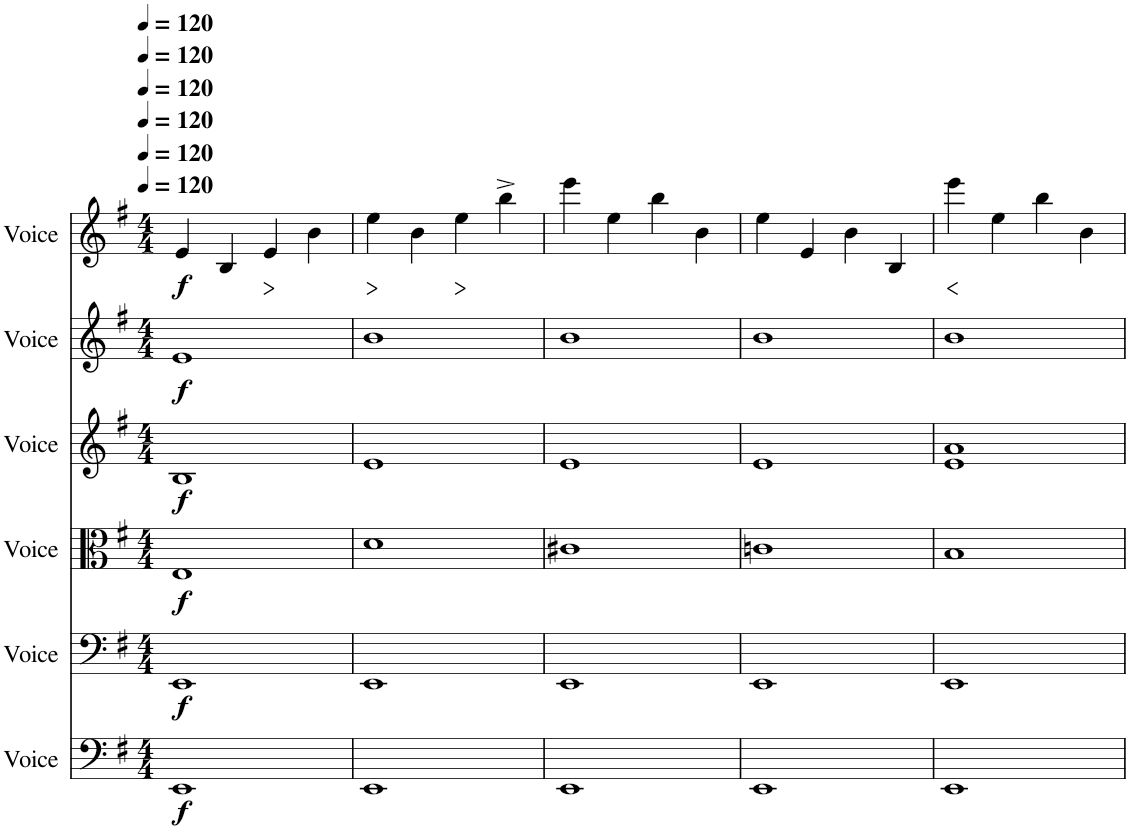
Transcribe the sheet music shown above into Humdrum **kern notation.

**kern	**dynam	**kern	**dynam	**kern	**dynam	**kern	**dynam	**kern	**dynam	**kern	**dynam
*part6	*part6	*part5	*part5	*part4	*part4	*part3	*part3	*part2	*part2	*part1	*part1
*staff6	*staff6	*staff5	*staff5	*staff4	*staff4	*staff3	*staff3	*staff2	*staff2	*staff1	*staff1
*I"Voice	*	*I"Voice	*	*I"Voice	*	*I"Voice	*	*I"Voice	*	*I"Voice	*
*I'V	*	*I'V	*	*I'V	*	*I'V	*	*I'V	*	*I'V	*
*clefF4	*	*clefF4	*	*clefC3	*	*clefG2	*	*clefG2	*	*clefG2	*
*k[f#]	*	*k[f#]	*	*k[f#]	*	*k[f#]	*	*k[f#]	*	*k[f#]	*
*M4/4	*	*M4/4	*	*M4/4	*	*M4/4	*	*M4/4	*	*M4/4	*
*MM120	*	*MM120	*	*MM120	*	*MM120	*	*MM120	*	*MM120	*
=1	=1	=1	=1	=1	=1	=1	=1	=1	=1	=1	=1
!	!LO:DY:b	!	!LO:DY:b	!	!LO:DY:b	!	!LO:DY:b	!	!LO:DY:b	!	!LO:DY:b
1EE	f	1EE	f	1E	f	1B	f	1e	f	4e/	f
.	.	.	.	.	.	.	.	.	.	4B/	.
!	!	!	!	!	!	!	!	!	!	!	!LO:HP:b
.	.	.	.	.	.	.	.	.	.	4e/	>
.	.	.	.	.	.	.	.	.	.	4b\	.
.	.	.	.	.	.	.	.	.	.	.	]
=2	=2	=2	=2	=2	=2	=2	=2	=2	=2	=2	=2
!	!	!	!	!	!	!	!	!	!	!	!LO:HP:b
1EE	.	1EE	.	1d	.	1e	.	1b	.	4ee\	>
.	.	.	.	.	.	.	.	.	.	4b\	.
!	!	!	!	!	!	!	!	!	!	!	!LO:HP:n=1:b
.	.	.	.	.	.	.	.	.	.	4ee\	] >
.	.	.	.	.	.	.	.	.	.	4bb^\	.
=3	=3	=3	=3	=3	=3	=3	=3	=3	=3	=3	=3
1EE	.	1EE	.	1c#X	.	1e	.	1b	.	4eee\	.
.	.	.	.	.	.	.	.	.	.	4ee\	.
.	.	.	.	.	.	.	.	.	.	4bb\	.
.	.	.	.	.	.	.	.	.	.	4b\	.
=4	=4	=4	=4	=4	=4	=4	=4	=4	=4	=4	=4
1EE	.	1EE	.	1cn	.	1e	.	1b	.	4ee\	.
.	.	.	.	.	.	.	.	.	.	4e/	.
.	.	.	.	.	.	.	.	.	.	4b\	.
.	.	.	.	.	.	.	.	.	.	4B/	.
.	.	.	.	.	.	.	.	.	.	.	]
=5	=5	=5	=5	=5	=5	=5	=5	=5	=5	=5	=5
*	*	*	*	*	*	*^	*	*	*	*	*
1EE	.	1EE	.	1B	.	1a	1e	.	1b	.	4eee\	.
.	.	.	.	.	.	.	.	.	.	.	4ee\	.
.	.	.	.	.	.	.	.	.	.	.	4bb\	.
.	.	.	.	.	.	.	.	.	.	.	4b\	.
*	*	*	*	*	*	*v	*v	*	*	*	*	*
=	=	=	=	=	=	=	=	=	=	=	=
*-	*-	*-	*-	*-	*-	*-	*-	*-	*-	*-	*-
